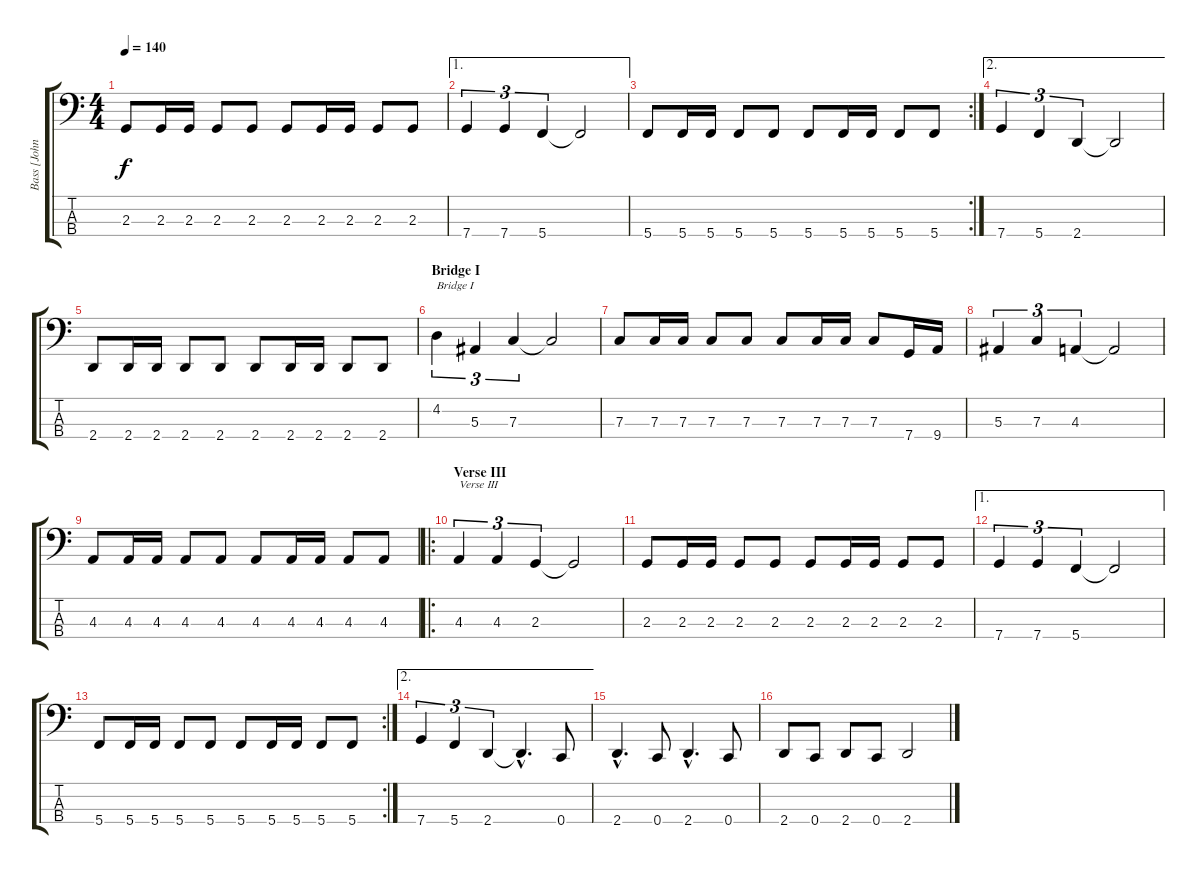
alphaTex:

\track ("Bass [John Bray]" "Bass [John") {instrument electricbasspick}
\staff {score tabs}
\tuning (Eb2 Bb1 F1 C1) {hide}
\ts (4 4)
\tempo 140
\clef f4
\ks c
2.3.8{dy f} 2.3.16 2.3.16 2.3.8 2.3.8 2.3.8 2.3.16 2.3.16 2.3.8 2.3.8 |
\ae 1
7.4.4{tu (3 2)} 7.4.4{tu (3 2)} 5.4.4{tu (3 2)} 5.4{t}.2 |
\rc 2
5.4.8 5.4.16 5.4.16 5.4.8 5.4.8 5.4.8 5.4.16 5.4.16 5.4.8 5.4.8 |
\ae 2
7.4.4{tu (3 2)} 5.4.4{tu (3 2)} 2.4.4{tu (3 2)} 2.4{t}.2 |
2.4.8 2.4.16 2.4.16 2.4.8 2.4.8 2.4.8 2.4.16 2.4.16 2.4.8 2.4.8 |
\section ("" "Bridge I")
4.2.4{tu (3 2) txt "Bridge I"} 5.3.4{tu (3 2)} 7.3.4{tu (3 2)} 7.3{t}.2 |
7.3.8 7.3.16 7.3.16 7.3.8 7.3.8 7.3.8 7.3.16 7.3.16 7.3.8 7.4.16 9.4.16 |
5.3.4{tu (3 2)} 7.3.4{tu (3 2)} 4.3.4{tu (3 2)} 4.3{t}.2 |
4.3.8 4.3.16 4.3.16 4.3.8 4.3.8 4.3.8 4.3.16 4.3.16 4.3.8 4.3.8 |
\ro
\section ("" "Verse III")
4.3.4{tu (3 2) txt "Verse III"} 4.3.4{tu (3 2)} 2.3.4{tu (3 2)} 2.3{t}.2 |
2.3.8 2.3.16 2.3.16 2.3.8 2.3.8 2.3.8 2.3.16 2.3.16 2.3.8 2.3.8 |
\ae 1
7.4.4{tu (3 2)} 7.4.4{tu (3 2)} 5.4.4{tu (3 2)} 5.4{t}.2 |
\rc 2
5.4.8 5.4.16 5.4.16 5.4.8 5.4.8 5.4.8 5.4.16 5.4.16 5.4.8 5.4.8 |
\ae 2
7.4.4{tu (3 2)} 5.4.4{tu (3 2)} 2.4.4{tu (3 2)} 2.4{hac t}.4{d} 0.4.8 |
2.4{hac}.4{d} 0.4.8 2.4{hac}.4{d} 0.4.8 |
2.4.8 0.4.8 2.4.8 0.4.8 2.4.2
